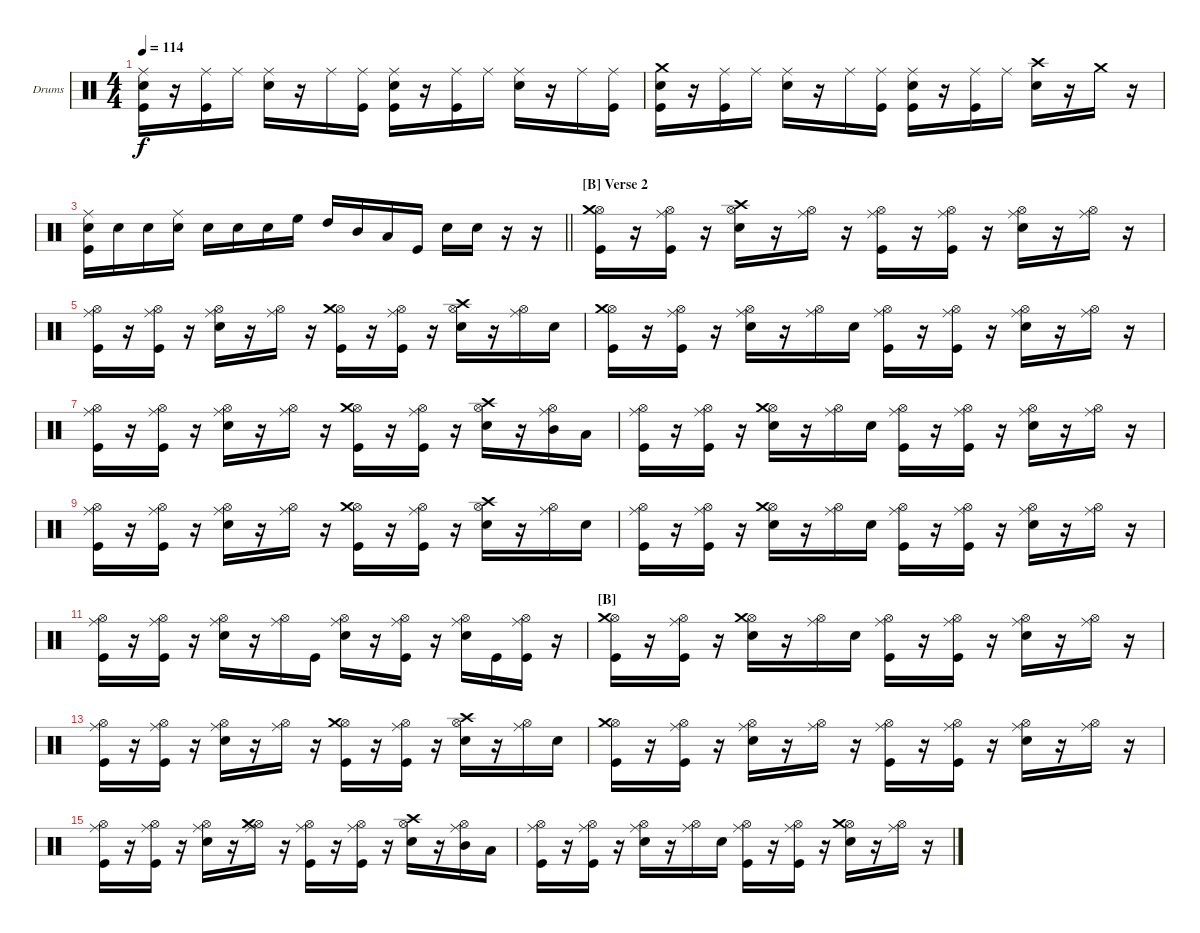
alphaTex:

\bracketExtendMode nobrackets
\firstSystemTrackNameOrientation horizontal
\otherSystemsTrackNameOrientation horizontal
\defaultBarNumberDisplay FirstOfSystem
\track ("Drums" "Drums") {instrument percussion}
\staff {score}
\articulation defaults
\ts (4 4)
\tempo 114
\clef neutral
\ks c
("Kick (hit)" "Snare (hit) 2" "Ride (middle)").16{dy f} r.16 ("Kick (hit)" "Ride (middle)").16 "Ride (middle)".16 ("Snare (hit) 2" "Ride (middle)").16 r.16 "Ride (middle)".16 ("Kick (hit)" "Ride (middle)").16 ("Kick (hit)" "Snare (hit) 2" "Ride (middle)").16 r.16 ("Kick (hit)" "Ride (middle)").16 "Ride (middle)".16 ("Snare (hit) 2" "Ride (middle)").16 r.16 "Ride (middle)".16 ("Kick (hit)" "Ride (middle)").16 |
("Kick (hit)" "Snare (hit) 2" "Crash medium (hit)").16 r.16 ("Kick (hit)" "Ride (middle)").16 "Ride (middle)".16 ("Snare (hit) 2" "Ride (middle)").16 r.16 "Ride (middle)".16 ("Kick (hit)" "Ride (middle)").16 ("Kick (hit)" "Snare (hit) 2" "Ride (middle)").16 r.16 ("Kick (hit)" "Ride (middle)").16 "Ride (middle)".16 ("Snare (hit) 2" "Crash high (hit)").16 r.16 "Crash medium (hit)".16 r.16 |
\barLineRight lightlight
("Kick (hit)" "Snare (hit) 2" "Ride (middle)").16 "Snare (hit) 2".16 "Snare (hit) 2".16 ("Snare (hit) 2" "Ride (middle)").16 "Snare (hit) 2".16 "Snare (hit) 2".16 "Snare (hit) 2".16 "High Floor Tom (hit)".16 "High Tom (hit)".16 "Mid Tom (hit)".16 "Low Tom (hit)".16 "Kick (hit)".16 "Snare (hit) 2".16 "Snare (hit) 2".16 r.16 r.16 |
\section ("B" "Verse 2")
("Kick (hit)" "Hi-Hat (open)" "Crash medium (hit)").16 r.16 ("Kick (hit)" "Hi-Hat (open)" "Ride (middle)").16 r.16 ("Snare (hit) 2" "Hi-Hat (open)" "Crash high (hit)").16 r.16 ("Hi-Hat (open)" "Ride (middle)").16 r.16 ("Kick (hit)" "Hi-Hat (open)" "Ride (middle)").16 r.16 ("Kick (hit)" "Hi-Hat (open)" "Ride (middle)").16 r.16 ("Snare (hit) 2" "Hi-Hat (open)" "Ride (middle)").16 r.16 ("Hi-Hat (open)" "Ride (middle)").16 r.16 |
("Kick (hit)" "Hi-Hat (open)" "Ride (middle)").16 r.16 ("Kick (hit)" "Hi-Hat (open)" "Ride (middle)").16 r.16 ("Snare (hit) 2" "Hi-Hat (open)" "Ride (middle)").16 r.16 ("Hi-Hat (open)" "Ride (middle)").16 r.16 ("Kick (hit)" "Hi-Hat (open)" "Crash medium (hit)").16 r.16 ("Kick (hit)" "Hi-Hat (open)" "Ride (middle)").16 r.16 ("Snare (hit) 2" "Hi-Hat (open)" "Crash high (hit)").16 r.16 ("Hi-Hat (open)" "Ride (middle)").16 "Snare (hit) 2".16 |
("Kick (hit)" "Hi-Hat (open)" "Crash medium (hit)").16 r.16 ("Kick (hit)" "Hi-Hat (open)" "Ride (middle)").16 r.16 ("Snare (hit) 2" "Hi-Hat (open)" "Ride (middle)").16 r.16 ("Hi-Hat (open)" "Ride (middle)").16 "Snare (hit) 2".16 ("Kick (hit)" "Hi-Hat (open)" "Ride (middle)").16 r.16 ("Kick (hit)" "Hi-Hat (open)" "Ride (middle)").16 r.16 ("Snare (hit) 2" "Hi-Hat (open)" "Ride (middle)").16 r.16 ("Hi-Hat (open)" "Ride (middle)").16 r.16 |
("Kick (hit)" "Hi-Hat (open)" "Ride (middle)").16 r.16 ("Kick (hit)" "Hi-Hat (open)" "Ride (middle)").16 r.16 ("Snare (hit) 2" "Hi-Hat (open)" "Ride (middle)").16 r.16 ("Hi-Hat (open)" "Ride (middle)").16 r.16 ("Kick (hit)" "Hi-Hat (open)" "Crash medium (hit)").16 r.16 ("Kick (hit)" "Hi-Hat (open)" "Ride (middle)").16 r.16 ("Snare (hit) 2" "Hi-Hat (open)" "Crash high (hit)").16 r.16 ("Mid Tom (hit)" "Hi-Hat (open)" "Ride (middle)").16 "Low Tom (hit)".16 |
("Kick (hit)" "Hi-Hat (open)" "Ride (middle)").16 r.16 ("Kick (hit)" "Hi-Hat (open)" "Ride (middle)").16 r.16 ("Snare (hit) 2" "Hi-Hat (open)" "Crash medium (hit)").16 r.16 ("Hi-Hat (open)" "Ride (middle)").16 "Snare (hit) 2".16 ("Kick (hit)" "Hi-Hat (open)" "Ride (middle)").16 r.16 ("Kick (hit)" "Hi-Hat (open)" "Ride (middle)").16 r.16 ("Snare (hit) 2" "Hi-Hat (open)" "Ride (middle)").16 r.16 ("Hi-Hat (open)" "Ride (middle)").16 r.16 |
("Kick (hit)" "Hi-Hat (open)" "Ride (middle)").16 r.16 ("Kick (hit)" "Hi-Hat (open)" "Ride (middle)").16 r.16 ("Snare (hit) 2" "Hi-Hat (open)" "Ride (middle)").16 r.16 ("Hi-Hat (open)" "Ride (middle)").16 r.16 ("Kick (hit)" "Hi-Hat (open)" "Crash medium (hit)").16 r.16 ("Kick (hit)" "Hi-Hat (open)" "Ride (middle)").16 r.16 ("Snare (hit) 2" "Hi-Hat (open)" "Crash high (hit)").16 r.16 ("Hi-Hat (open)" "Ride (middle)").16 "Snare (hit) 2".16 |
("Kick (hit)" "Hi-Hat (open)" "Ride (middle)").16 r.16 ("Kick (hit)" "Hi-Hat (open)" "Ride (middle)").16 r.16 ("Snare (hit) 2" "Hi-Hat (open)" "Crash medium (hit)").16 r.16 ("Hi-Hat (open)" "Ride (middle)").16 "Snare (hit) 2".16 ("Kick (hit)" "Hi-Hat (open)" "Ride (middle)").16 r.16 ("Kick (hit)" "Hi-Hat (open)" "Ride (middle)").16 r.16 ("Snare (hit) 2" "Hi-Hat (open)" "Ride (middle)").16 r.16 ("Hi-Hat (open)" "Ride (middle)").16 r.16 |
("Kick (hit)" "Hi-Hat (open)" "Ride (middle)").16 r.16 ("Kick (hit)" "Hi-Hat (open)" "Ride (middle)").16 r.16 ("Snare (hit) 2" "Hi-Hat (open)" "Ride (middle)").16 r.16 ("Hi-Hat (open)" "Ride (middle)").16 "Kick (hit)".16 ("Snare (hit) 2" "Hi-Hat (open)" "Ride (middle)").16 r.16 ("Kick (hit)" "Hi-Hat (open)" "Ride (middle)").16 r.16 ("Snare (hit) 2" "Hi-Hat (open)" "Ride (middle)").16 "Kick (hit)".16 ("Kick (hit)" "Hi-Hat (open)" "Ride (middle)").16 r.16 |
\section ("B" "")
("Kick (hit)" "Hi-Hat (open)" "Crash medium (hit)").16 r.16 ("Kick (hit)" "Hi-Hat (open)" "Ride (middle)").16 r.16 ("Snare (hit) 2" "Hi-Hat (open)" "Crash medium (hit)").16 r.16 ("Hi-Hat (open)" "Ride (middle)").16 "Snare (hit) 2".16 ("Kick (hit)" "Hi-Hat (open)" "Ride (middle)").16 r.16 ("Kick (hit)" "Hi-Hat (open)" "Ride (middle)").16 r.16 ("Snare (hit) 2" "Hi-Hat (open)" "Ride (middle)").16 r.16 ("Hi-Hat (open)" "Ride (middle)").16 r.16 |
("Kick (hit)" "Hi-Hat (open)" "Ride (middle)").16 r.16 ("Kick (hit)" "Hi-Hat (open)" "Ride (middle)").16 r.16 ("Snare (hit) 2" "Hi-Hat (open)" "Ride (middle)").16 r.16 ("Hi-Hat (open)" "Ride (middle)").16 r.16 ("Kick (hit)" "Hi-Hat (open)" "Crash medium (hit)").16 r.16 ("Kick (hit)" "Hi-Hat (open)" "Ride (middle)").16 r.16 ("Snare (hit) 2" "Hi-Hat (open)" "Crash high (hit)").16 r.16 ("Hi-Hat (open)" "Ride (middle)").16 "Snare (hit) 2".16 |
("Kick (hit)" "Hi-Hat (open)" "Crash medium (hit)").16 r.16 ("Kick (hit)" "Hi-Hat (open)" "Ride (middle)").16 r.16 ("Snare (hit) 2" "Hi-Hat (open)" "Ride (middle)").16 r.16 ("Hi-Hat (open)" "Ride (middle)").16 r.16 ("Kick (hit)" "Hi-Hat (open)" "Ride (middle)").16 r.16 ("Kick (hit)" "Hi-Hat (open)" "Ride (middle)").16 r.16 ("Snare (hit) 2" "Hi-Hat (open)" "Ride (middle)").16 r.16 ("Hi-Hat (open)" "Ride (middle)").16 r.16 |
\section ("" "")
("Kick (hit)" "Hi-Hat (open)" "Ride (middle)").16 r.16 ("Kick (hit)" "Hi-Hat (open)" "Ride (middle)").16 r.16 ("Snare (hit) 2" "Hi-Hat (open)" "Ride (middle)").16 r.16 ("Hi-Hat (open)" "Crash medium (hit)" "Ride (middle)").16 r.16 ("Kick (hit)" "Hi-Hat (open)" "Ride (middle)").16 r.16 ("Kick (hit)" "Hi-Hat (open)" "Ride (middle)").16 r.16 ("Snare (hit) 2" "Hi-Hat (open)" "Crash high (hit)").16 r.16 ("Mid Tom (hit)" "Hi-Hat (open)" "Ride (middle)").16 "Low Tom (hit)".16 |
("Kick (hit)" "Hi-Hat (open)" "Ride (middle)").16 r.16 ("Kick (hit)" "Hi-Hat (open)" "Ride (middle)").16 r.16 ("Snare (hit) 2" "Hi-Hat (open)" "Ride (middle)").16 r.16 ("Hi-Hat (open)" "Ride (middle)").16 "Snare (hit) 2".16 ("Kick (hit)" "Hi-Hat (open)" "Ride (middle)").16 r.16 ("Kick (hit)" "Hi-Hat (open)" "Ride (middle)").16 r.16 ("Snare (hit) 2" "Hi-Hat (open)" "Crash medium (hit)").16 r.16 ("Hi-Hat (open)" "Ride (middle)").16 r.16
